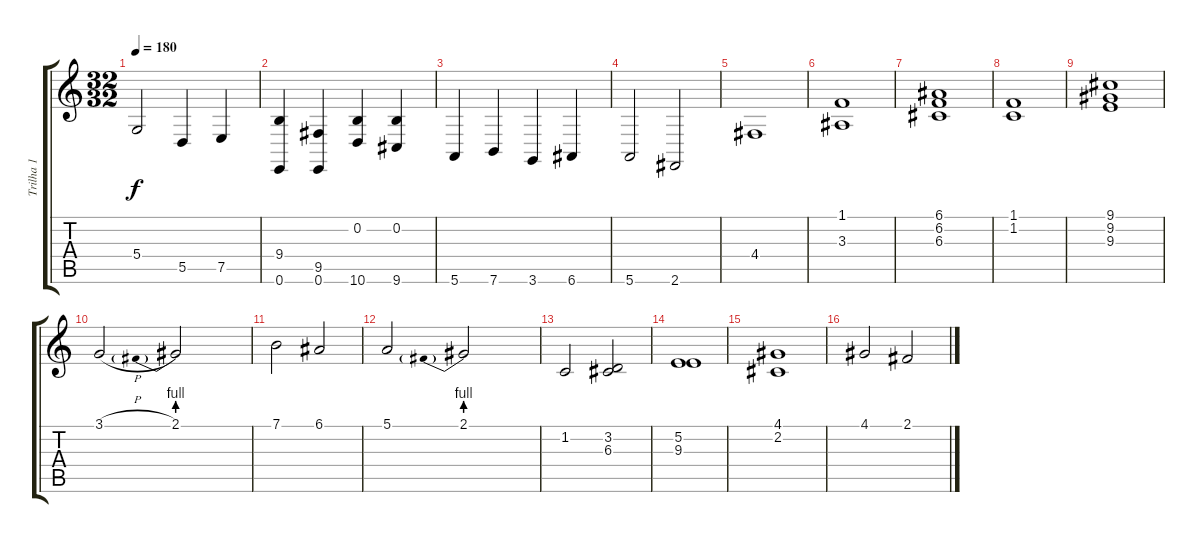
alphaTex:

\track ("Trilha 1" "Trilha 1") {instrument viola}
\staff {score tabs}
\tuning (E4 B3 G3 D3 A2 E2) {hide}
\ts (32 32)
\tempo 180
\clef g2
\ks c
5.4.2{dy f} 5.5.4 7.5.4 |
(9.4 0.6).4 (9.5 0.6).4 (0.2 10.6).4 (0.2 9.6).4 |
5.6.4 7.6.4 3.6.4 6.6.4 |
5.6.2 2.6.2 |
4.4.1 |
(1.1 3.3).1 |
(6.1 6.2 6.3).1 |
(1.1 1.2).1 |
(9.1 9.2 9.3).1 |
3.1{h}.2 2.1{be (prebend 0 4 60 4)}.2 |
7.1.2 6.1.2 |
5.1.2 2.1{be (prebend 0 4 60 4)}.2 |
1.2.2 (3.2 6.3).2 |
(5.2 9.3).1 |
(4.1 2.2).1 |
4.1.2 2.1.2
